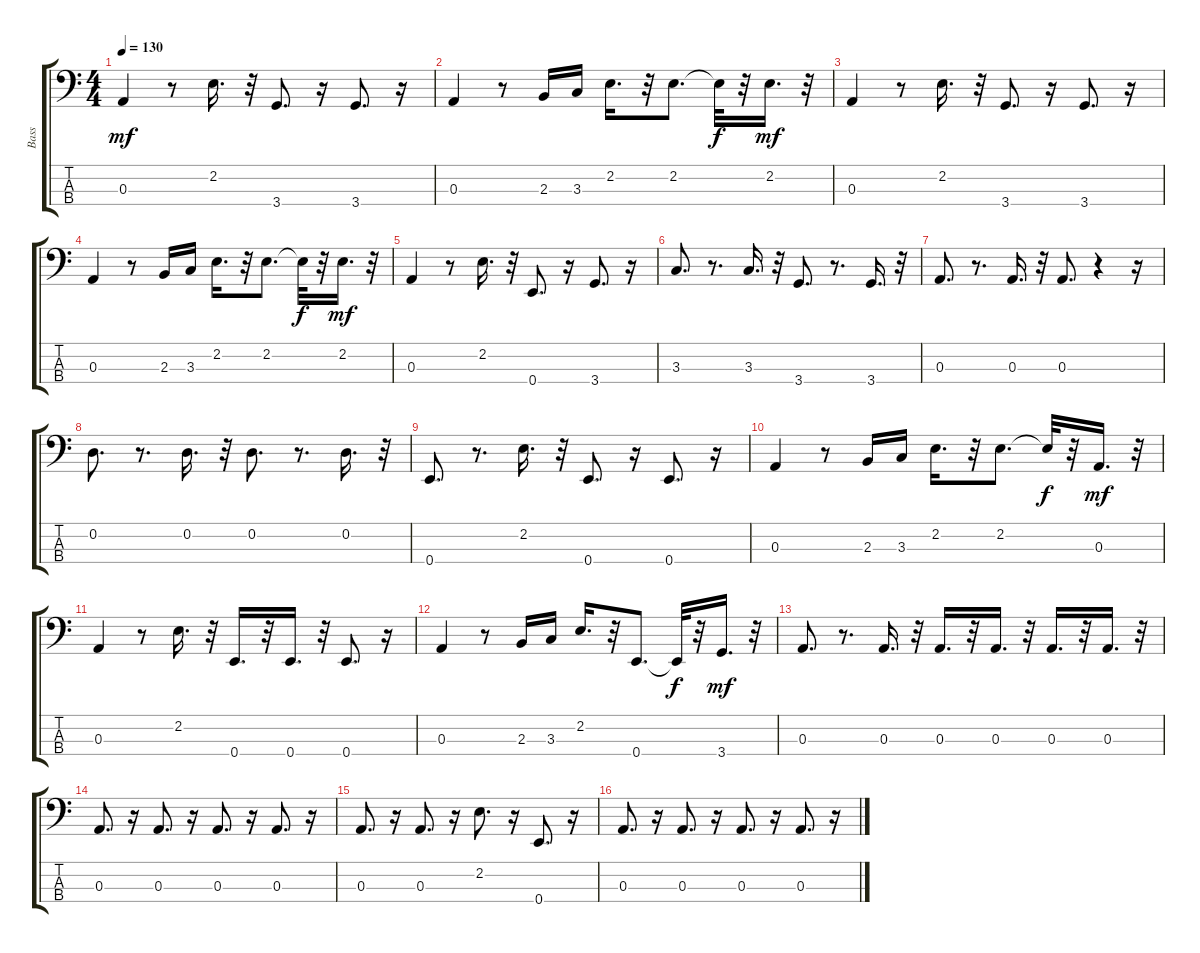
\track ("Bass" "Bass") {instrument acousticbass}
\staff {score tabs}
\tuning (G2 D2 A1 E1) {hide}
\ts (4 4)
\tempo 130
\clef f4
\ks c
0.3.4{dy mf} r.8 2.2.16{d} r.32 3.4.8{d} r.16 3.4.8{d} r.16 |
0.3.4 r.8 2.3.16 3.3.16 2.2.16{d} r.32 2.2.8{d} 2.2{t}.32{dy f} r.32 2.2.16{d dy mf} r.32 |
0.3.4 r.8 2.2.16{d} r.32 3.4.8{d} r.16 3.4.8{d} r.16 |
0.3.4 r.8 2.3.16 3.3.16 2.2.16{d} r.32 2.2.8{d} 2.2{t}.32{dy f} r.32 2.2.16{d dy mf} r.32 |
0.3.4 r.8 2.2.16{d} r.32 0.4.8{d} r.16 3.4.8{d} r.16 |
3.3.8{d} r.8{d} 3.3.16{d} r.32 3.4.8{d} r.8{d} 3.4.16{d} r.32 |
0.3.8{d} r.8{d} 0.3.16{d} r.32 0.3.8{d} r.4 r.16 |
0.2.8{d} r.8{d} 0.2.16{d} r.32 0.2.8{d} r.8{d} 0.2.16{d} r.32 |
0.4.8{d} r.8{d} 2.2.16{d} r.32 0.4.8{d} r.16 0.4.8{d} r.16 |
0.3.4 r.8 2.3.16 3.3.16 2.2.16{d} r.32 2.2.8{d} 2.2{t}.32{dy f} r.32 0.3.16{d dy mf} r.32 |
0.3.4 r.8 2.2.16{d} r.32 0.4.16{d} r.32 0.4.16{d} r.32 0.4.8{d} r.16 |
0.3.4 r.8 2.3.16 3.3.16 2.2.16{d} r.32 0.4.8{d} 0.4{t}.32{dy f} r.32 3.4.16{d dy mf} r.32 |
0.3.8{d} r.8{d} 0.3.16{d} r.32 0.3.16{d} r.32 0.3.16{d} r.32 0.3.16{d} r.32 0.3.16{d} r.32 |
0.3.8{d} r.16 0.3.8{d} r.16 0.3.8{d} r.16 0.3.8{d} r.16 |
0.3.8{d volume 0} r.16 0.3.8{d} r.16 2.2.8{d} r.16 0.4.8{d} r.16 |
0.3.8{d} r.16 0.3.8{d} r.16 0.3.8{d} r.16 0.3.8{d} r.16
